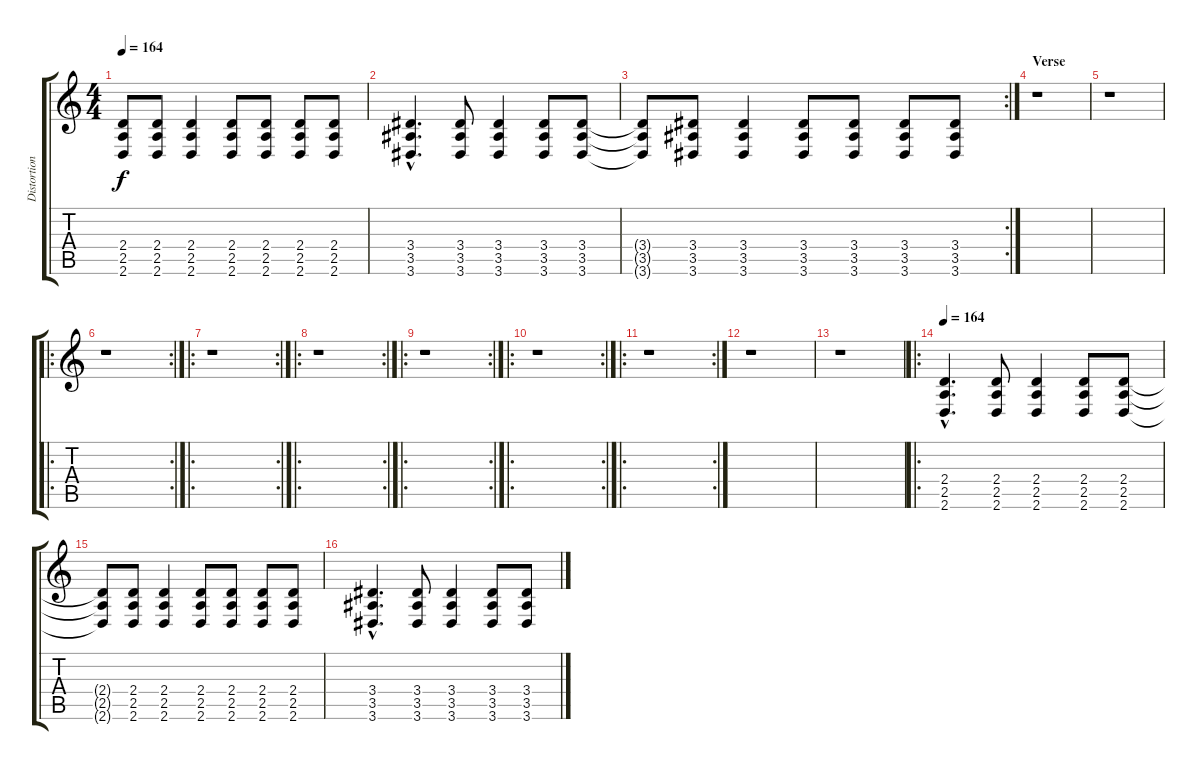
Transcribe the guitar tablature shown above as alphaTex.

\track ("Distortion Guitar (Daron)" "Distortion") {instrument distortionguitar}
\staff {score tabs}
\tuning (D4 A3 F3 C3 G2 C2) {hide}
\ts (4 4)
\tempo 164
\clef g2
\ks c
(2.4{t} 2.5{t} 2.6{t}).8{dy f} (2.4 2.5 2.6).8 (2.4 2.5 2.6).4 (2.4 2.5 2.6).8 (2.4 2.5 2.6).8 (2.4 2.5 2.6).8 (2.4 2.5 2.6).8 |
(3.4{hac} 3.5{hac} 3.6{hac}).4{d} (3.4 3.5 3.6).8 (3.4 3.5 3.6).4 (3.4 3.5 3.6).8 (3.4 3.5 3.6).8 |
\rc 2
(3.4{t} 3.5{t} 3.6{t}).8 (3.4 3.5 3.6).8 (3.4 3.5 3.6).4 (3.4 3.5 3.6).8 (3.4 3.5 3.6).8 (3.4 3.5 3.6).8 (3.4 3.5 3.6).8 |
\section ("" "Verse")
r.1 |
r.1 |
\ro
\rc 2
r.1 |
\ro
\rc 2
r.1 |
\ro
\rc 2
r.1 |
\ro
\rc 2
r.1 |
\ro
\rc 2
r.1 |
\ro
\rc 2
r.1 |
r.1 |
r.1 |
\ro
\tempo 164
(2.4{hac} 2.5{hac} 2.6{hac}).4{d} (2.4 2.5 2.6).8 (2.4 2.5 2.6).4 (2.4 2.5 2.6).8 (2.4 2.5 2.6).8 |
(2.4{t} 2.5{t} 2.6{t}).8 (2.4 2.5 2.6).8 (2.4 2.5 2.6).4 (2.4 2.5 2.6).8 (2.4 2.5 2.6).8 (2.4 2.5 2.6).8 (2.4 2.5 2.6).8 |
(3.4{hac} 3.5{hac} 3.6{hac}).4{d} (3.4 3.5 3.6).8 (3.4 3.5 3.6).4 (3.4 3.5 3.6).8 (3.4 3.5 3.6).8
